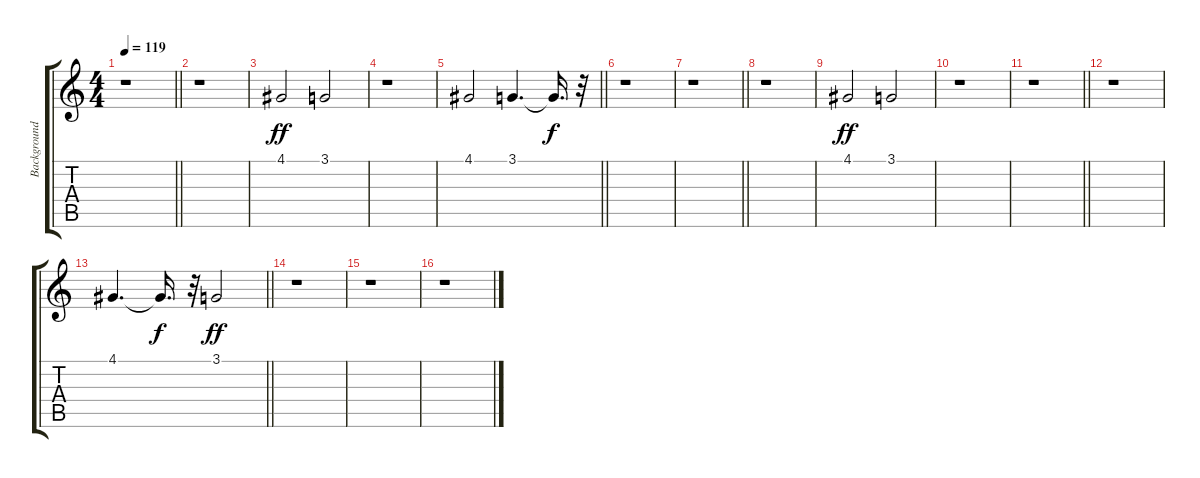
\track ("Background 4" "Background") {instrument choiraahs}
\staff {score tabs}
\tuning (E4 B3 G3 D3 A2 E2) {hide}
\ts (4 4)
\tempo 119
\clef g2
\barLineRight lightlight
\ks c
r.1{dy ff} |
r.1 |
4.1.2 3.1.2 |
r.1 |
\barLineRight lightlight
4.1.2 3.1.4{d} 3.1{t}.16{d dy f} r.32 |
r.1 |
\barLineRight lightlight
r.1 |
r.1 |
4.1.2{dy ff} 3.1.2 |
r.1 |
\barLineRight lightlight
r.1 |
r.1 |
\barLineRight lightlight
4.1.4{d} 4.1{t}.16{d dy f} r.32 3.1.2{dy ff} |
r.1 |
r.1 |
r.1
